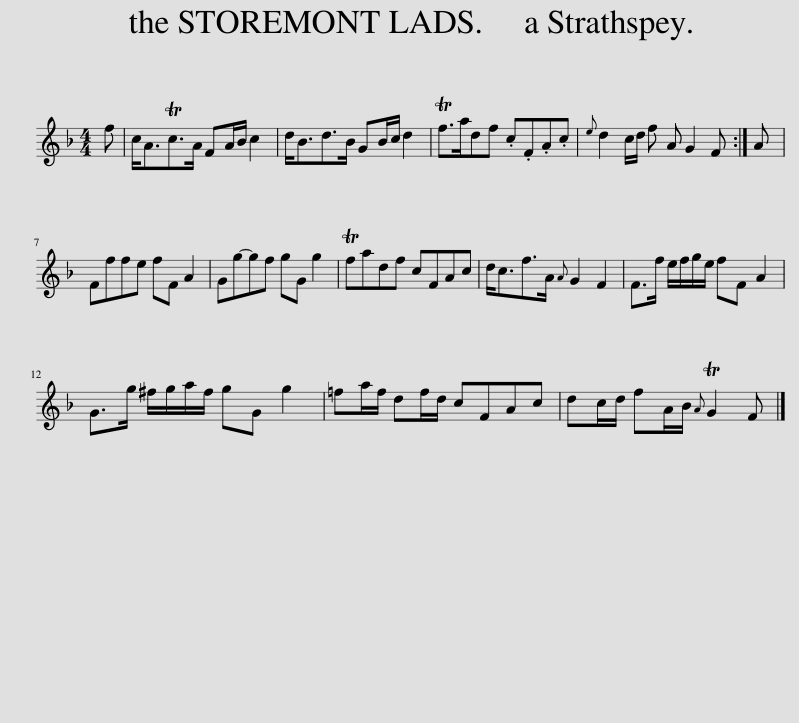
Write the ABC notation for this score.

X:1
L:1/8
M:4/4
I:linebreak $
K:F
V:1 treble
V:1
 f | c<ATc>A FA/B/ c2 | d<Bd>B GB/c/ d2 | Tf>adf .c.F.A.c |{e} d2 c/d/ f A G2 F :| %5
 A |$ Fffe fF A2 | Gg-gf gG g2 | Tfadf cFAc | d<cf>A{A} G2 F2 | %10
 F>f e/f/g/e/ fF A2 |$ G>g ^f/g/a/f/ gG g2 | =fa/f/ df/d/ cFAc | dc/d/ fA/B/{A} TG2 F |] %14
